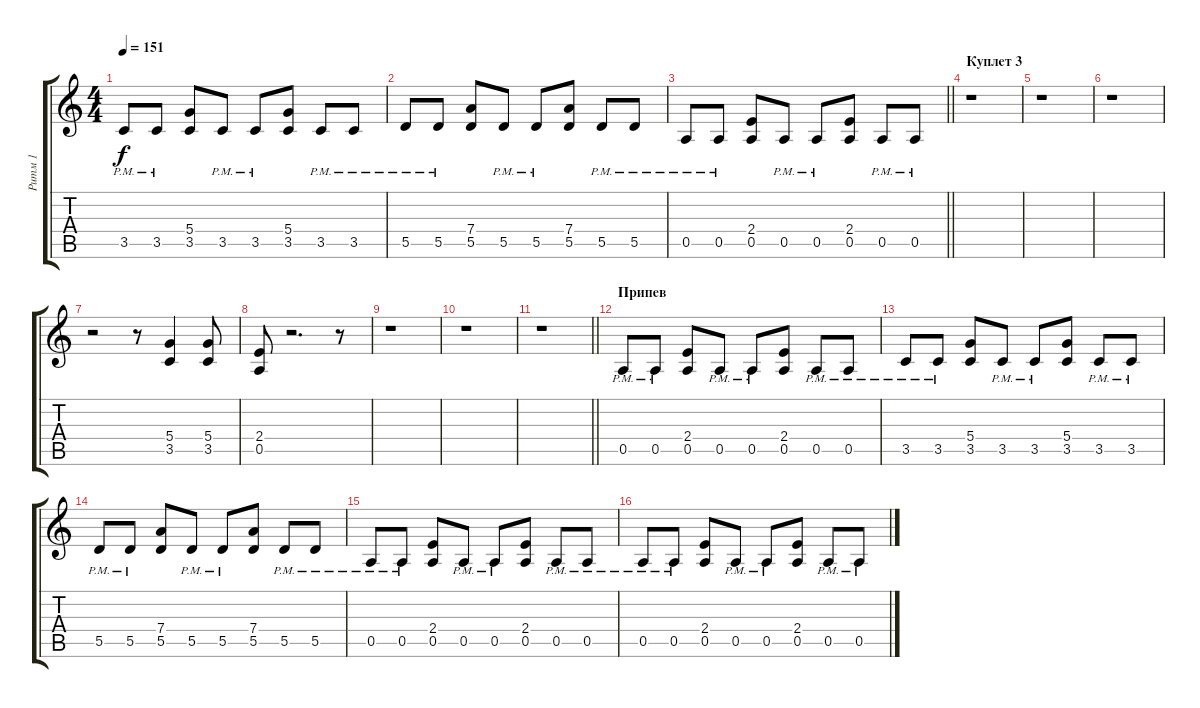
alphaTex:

\track ("Ритм 1" "Ритм 1") {instrument distortionguitar}
\staff {score tabs}
\tuning (E4 B3 G3 D3 A2 E2) {hide}
\ts (4 4)
\tempo 151
\clef g2
\ks c
3.5{pm}.8{dy f} 3.5{pm}.8 (5.4 3.5).8 3.5{pm}.8 3.5{pm}.8 (5.4 3.5).8 3.5{pm}.8 3.5{pm}.8 |
5.5{pm}.8 5.5{pm}.8 (7.4 5.5).8 5.5{pm}.8 5.5{pm}.8 (7.4 5.5).8 5.5{pm}.8 5.5{pm}.8 |
\barLineRight lightlight
0.5{pm}.8 0.5{pm}.8 (2.4 0.5).8 0.5{pm}.8 0.5{pm}.8 (2.4 0.5).8 0.5{pm}.8 0.5{pm}.8 |
\section ("" "Куплет 3")
r.1 |
r.1 |
r.1 |
r.2 r.8 (5.4 3.5).4 (5.4 3.5).8 |
(2.4 0.5).8 r.2{d} r.8 |
r.1 |
r.1 |
\barLineRight lightlight
r.1 |
\section ("" "Припев")
0.5{pm}.8 0.5{pm}.8 (2.4 0.5).8 0.5{pm}.8 0.5{pm}.8 (2.4 0.5).8 0.5{pm}.8 0.5{pm}.8 |
3.5{pm}.8 3.5{pm}.8 (5.4 3.5).8 3.5{pm}.8 3.5{pm}.8 (5.4 3.5).8 3.5{pm}.8 3.5{pm}.8 |
5.5{pm}.8 5.5{pm}.8 (7.4 5.5).8 5.5{pm}.8 5.5{pm}.8 (7.4 5.5).8 5.5{pm}.8 5.5{pm}.8 |
0.5{pm}.8 0.5{pm}.8 (2.4 0.5).8 0.5{pm}.8 0.5{pm}.8 (2.4 0.5).8 0.5{pm}.8 0.5{pm}.8 |
0.5{pm}.8 0.5{pm}.8 (2.4 0.5).8 0.5{pm}.8 0.5{pm}.8 (2.4 0.5).8 0.5{pm}.8 0.5{pm}.8
